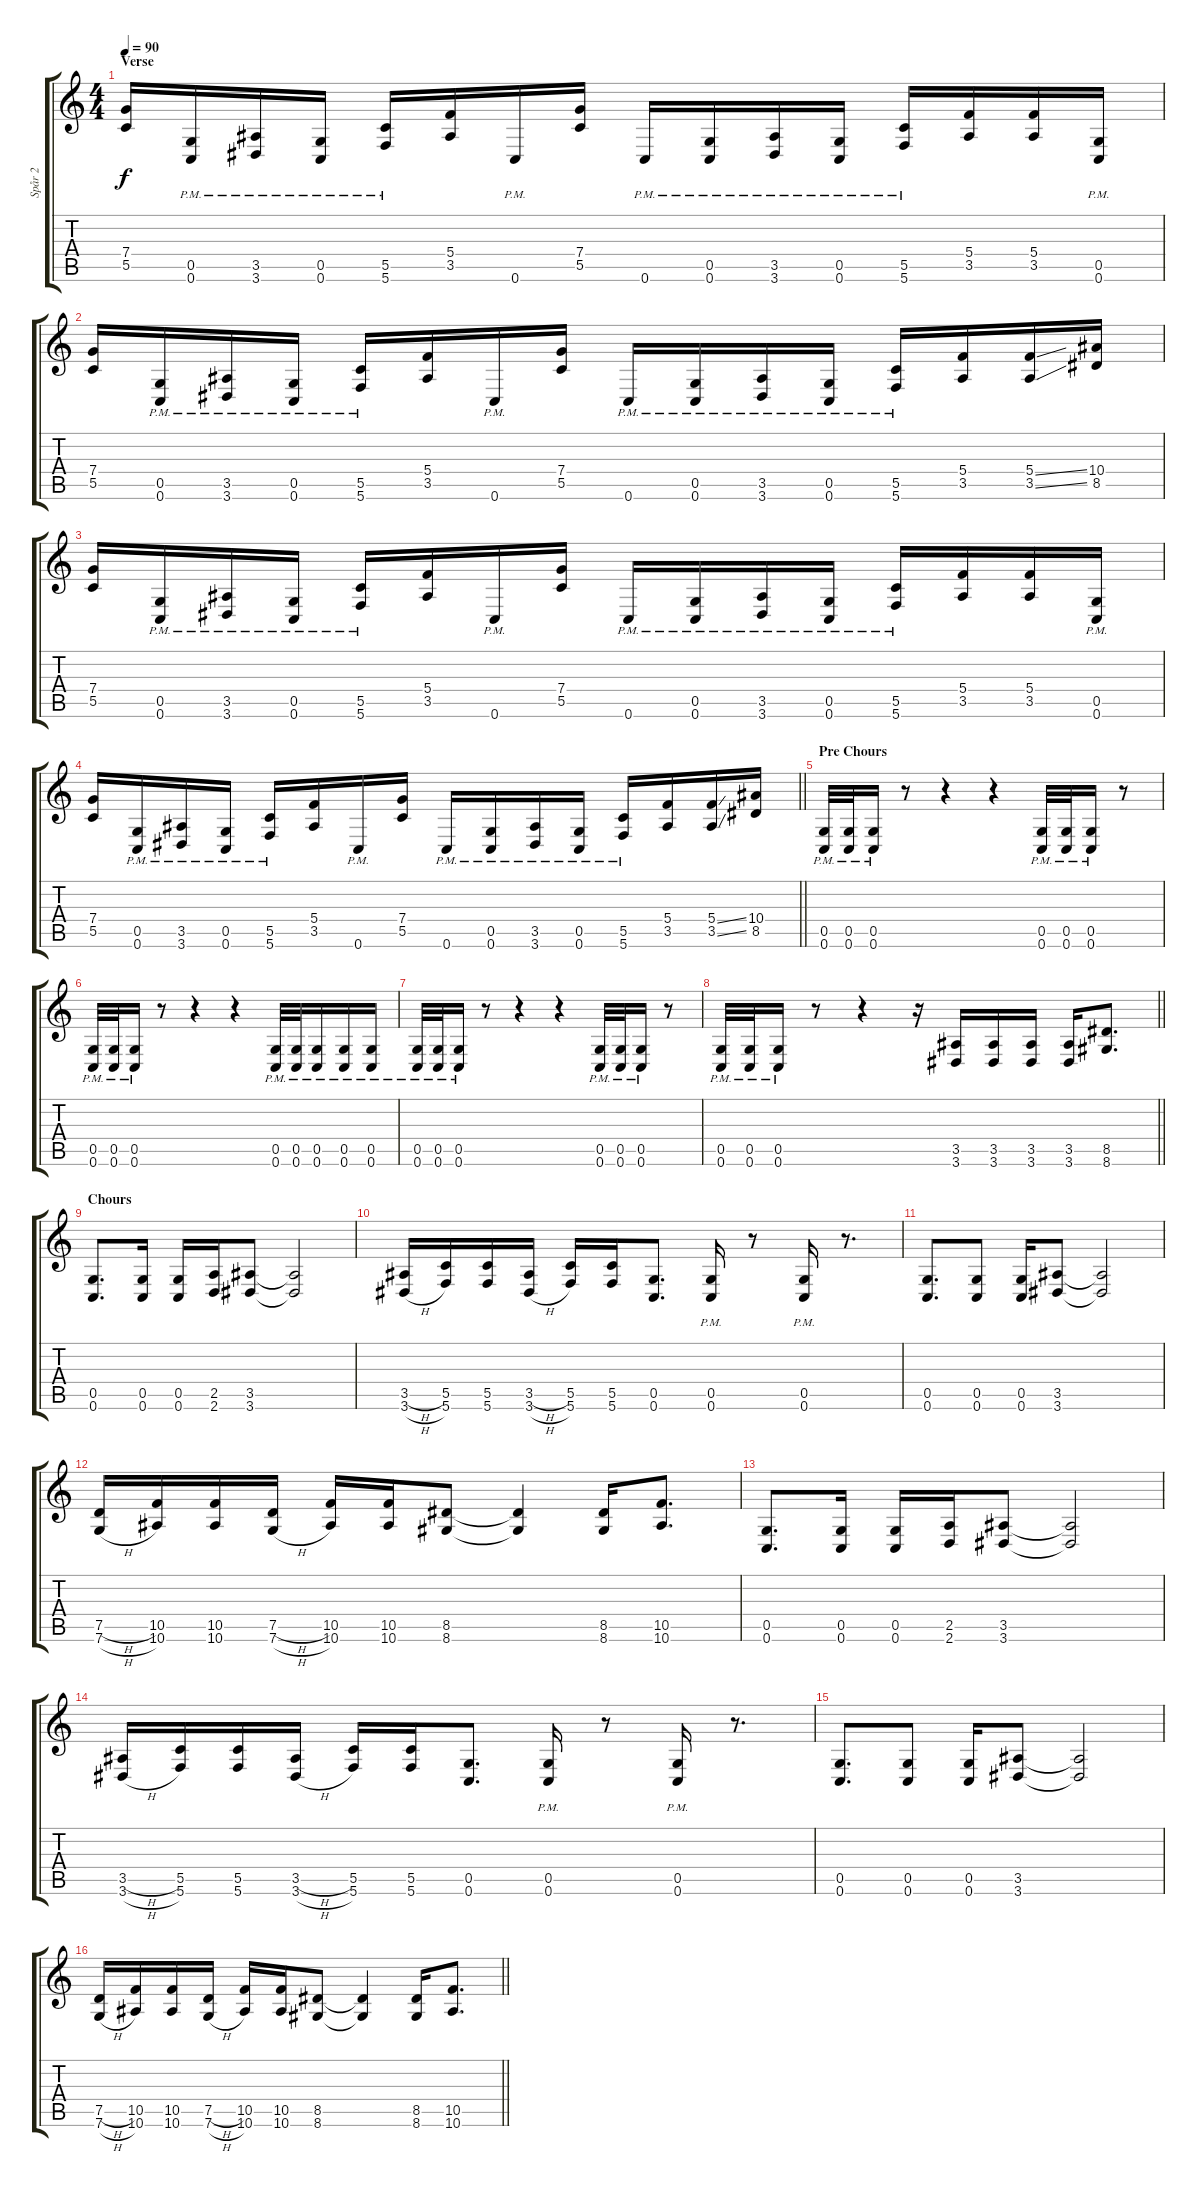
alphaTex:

\track ("Spår 2" "Spår 2") {instrument distortionguitar}
\staff {score tabs}
\tuning (D4 A3 F3 C3 G2 C2) {hide}
\ts (4 4)
\section ("" "Verse")
\tempo 90
\clef g2
\ks c
(7.4 5.5).16{dy f} (0.5{pm} 0.6{pm}).16 (3.5{pm} 3.6{pm}).16 (0.5{pm} 0.6{pm}).16 (5.5{pm} 5.6{pm}).16 (5.4 3.5).16 0.6{pm}.16 (7.4 5.5).16 0.6{pm}.16 (0.5{pm} 0.6{pm}).16 (3.5{pm} 3.6{pm}).16 (0.5{pm} 0.6{pm}).16 (5.5{pm} 5.6{pm}).16 (5.4 3.5).16 (5.4 3.5).16 (0.5{pm} 0.6{pm}).16 |
(7.4 5.5).16 (0.5{pm} 0.6{pm}).16 (3.5{pm} 3.6{pm}).16 (0.5{pm} 0.6{pm}).16 (5.5{pm} 5.6{pm}).16 (5.4 3.5).16 0.6{pm}.16 (7.4 5.5).16 0.6{pm}.16 (0.5{pm} 0.6{pm}).16 (3.5{pm} 3.6{pm}).16 (0.5{pm} 0.6{pm}).16 (5.5{pm} 5.6{pm}).16 (5.4 3.5).16 (5.4{ss} 3.5{ss}).16 (10.4 8.5).16 |
(7.4 5.5).16 (0.5{pm} 0.6{pm}).16 (3.5{pm} 3.6{pm}).16 (0.5{pm} 0.6{pm}).16 (5.5{pm} 5.6{pm}).16 (5.4 3.5).16 0.6{pm}.16 (7.4 5.5).16 0.6{pm}.16 (0.5{pm} 0.6{pm}).16 (3.5{pm} 3.6{pm}).16 (0.5{pm} 0.6{pm}).16 (5.5{pm} 5.6{pm}).16 (5.4 3.5).16 (5.4 3.5).16 (0.5{pm} 0.6{pm}).16 |
\barLineRight lightlight
(7.4 5.5).16 (0.5{pm} 0.6{pm}).16 (3.5{pm} 3.6{pm}).16 (0.5{pm} 0.6{pm}).16 (5.5{pm} 5.6{pm}).16 (5.4 3.5).16 0.6{pm}.16 (7.4 5.5).16 0.6{pm}.16 (0.5{pm} 0.6{pm}).16 (3.5{pm} 3.6{pm}).16 (0.5{pm} 0.6{pm}).16 (5.5{pm} 5.6{pm}).16 (5.4 3.5).16 (5.4{ss} 3.5{ss}).16 (10.4 8.5).16 |
\section ("" "Pre Chours")
(0.5{pm} 0.6{pm}).32 (0.5{pm} 0.6{pm}).32 (0.5{pm} 0.6{pm}).16 r.8 r.4 r.4 (0.5{pm} 0.6{pm}).32 (0.5{pm} 0.6{pm}).32 (0.5{pm} 0.6{pm}).16 r.8 |
(0.5{pm} 0.6{pm}).32 (0.5{pm} 0.6{pm}).32 (0.5{pm} 0.6{pm}).16 r.8 r.4 r.4 (0.5{pm} 0.6{pm}).32 (0.5{pm} 0.6{pm}).32 (0.5{pm} 0.6{pm}).16 (0.5{pm} 0.6{pm}).16 (0.5{pm} 0.6{pm}).16 |
(0.5{pm} 0.6{pm}).32 (0.5{pm} 0.6{pm}).32 (0.5{pm} 0.6{pm}).16 r.8 r.4 r.4 (0.5{pm} 0.6{pm}).32 (0.5{pm} 0.6{pm}).32 (0.5{pm} 0.6{pm}).16 r.8 |
\barLineRight lightlight
(0.5{pm} 0.6{pm}).32 (0.5{pm} 0.6{pm}).32 (0.5{pm} 0.6{pm}).16 r.8 r.4 r.16 (3.5 3.6).16 (3.5 3.6).16 (3.5 3.6).16 (3.5 3.6).16 (8.5 8.6).8{d} |
\section ("" "Chours")
(0.5 0.6).8{d} (0.5 0.6).16 (0.5 0.6).16 (2.5 2.6).16 (3.5 3.6).8 (3.5{t} 3.6{t}).2 |
(3.5{h} 3.6{h}).16 (5.5 5.6).16 (5.5 5.6).16 (3.5{h} 3.6{h}).16 (5.5 5.6).16 (5.5 5.6).16 (0.5 0.6).8{d} (0.5{pm} 0.6{pm}).16 r.8 (0.5{pm} 0.6{pm}).16 r.8{d} |
(0.5 0.6).8{d} (0.5 0.6).8 (0.5 0.6).16 (3.5 3.6).8 (3.5{t} 3.6{t}).2 |
(7.5{h} 7.6{h}).16 (10.5 10.6).16 (10.5 10.6).16 (7.5{h} 7.6{h}).16 (10.5 10.6).16 (10.5 10.6).16 (8.5 8.6).8 (8.5{t} 8.6{t}).4 (8.5 8.6).16 (10.5 10.6).8{d} |
(0.5 0.6).8{d} (0.5 0.6).16 (0.5 0.6).16 (2.5 2.6).16 (3.5 3.6).8 (3.5{t} 3.6{t}).2 |
(3.5{h} 3.6{h}).16 (5.5 5.6).16 (5.5 5.6).16 (3.5{h} 3.6{h}).16 (5.5 5.6).16 (5.5 5.6).16 (0.5 0.6).8{d} (0.5{pm} 0.6{pm}).16 r.8 (0.5{pm} 0.6{pm}).16 r.8{d} |
(0.5 0.6).8{d} (0.5 0.6).8 (0.5 0.6).16 (3.5 3.6).8 (3.5{t} 3.6{t}).2 |
\barLineRight lightlight
(7.5{h} 7.6{h}).16 (10.5 10.6).16 (10.5 10.6).16 (7.5{h} 7.6{h}).16 (10.5 10.6).16 (10.5 10.6).16 (8.5 8.6).8 (8.5{t} 8.6{t}).4 (8.5 8.6).16 (10.5 10.6).8{d}
